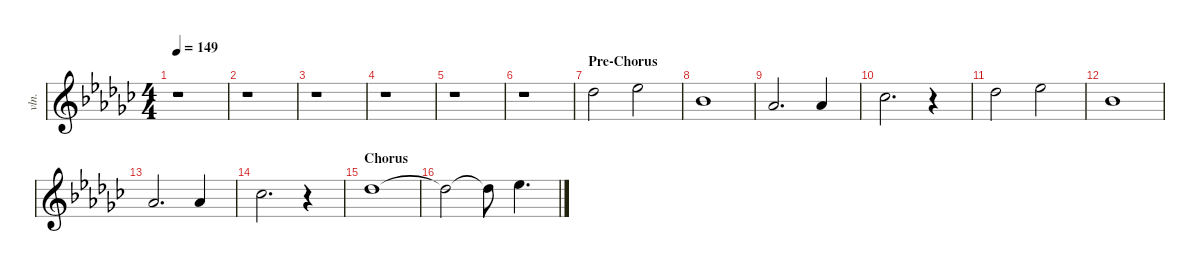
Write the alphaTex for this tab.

\defaultSystemsLayout 4
\hideDynamics
\bracketExtendMode nobrackets
\otherSystemsTrackNameOrientation horizontal
\track ("Keyboards 1-show" "vln.") {defaultSystemsLayout 4 instrument stringensemble1}
\staff {score}
\tuning (Eb4 Bb3 Gb3 Db3 Ab2 Eb2)
\ts (4 4)
\tempo 149
\clef g2
\ks gb
r.1{dy mf beam Down} |
r.1{beam Down} |
r.1{beam Down} |
r.1{beam Down} |
r.1{beam Down} |
r.1{beam Down} |
\section ("" "Pre-Chorus")
10.1{acc b}.2{dy fff beam Down} 12.1{acc b}.2{beam Down} |
12.2{acc b}.1{beam Down} |
5.1{acc b}.2{d beam Up} 5.1{acc b}.4{beam Up} |
8.1{acc b}.2{d beam Down} r.4{beam Down} |
10.1{acc b}.2{beam Down} 12.1{acc b}.2{beam Down} |
12.2{acc b}.1{beam Down} |
5.1{acc b}.2{d beam Up} 5.1{acc b}.4{beam Up} |
8.1{acc b}.2{d beam Down} r.4{beam Down} |
\section ("" "Chorus")
10.1{acc b}.1{beam Down} |
10.1{t acc b}.2{beam Down} 10.1{t acc b}.8{beam Down} 12.1{acc b}.4{d beam Down}
